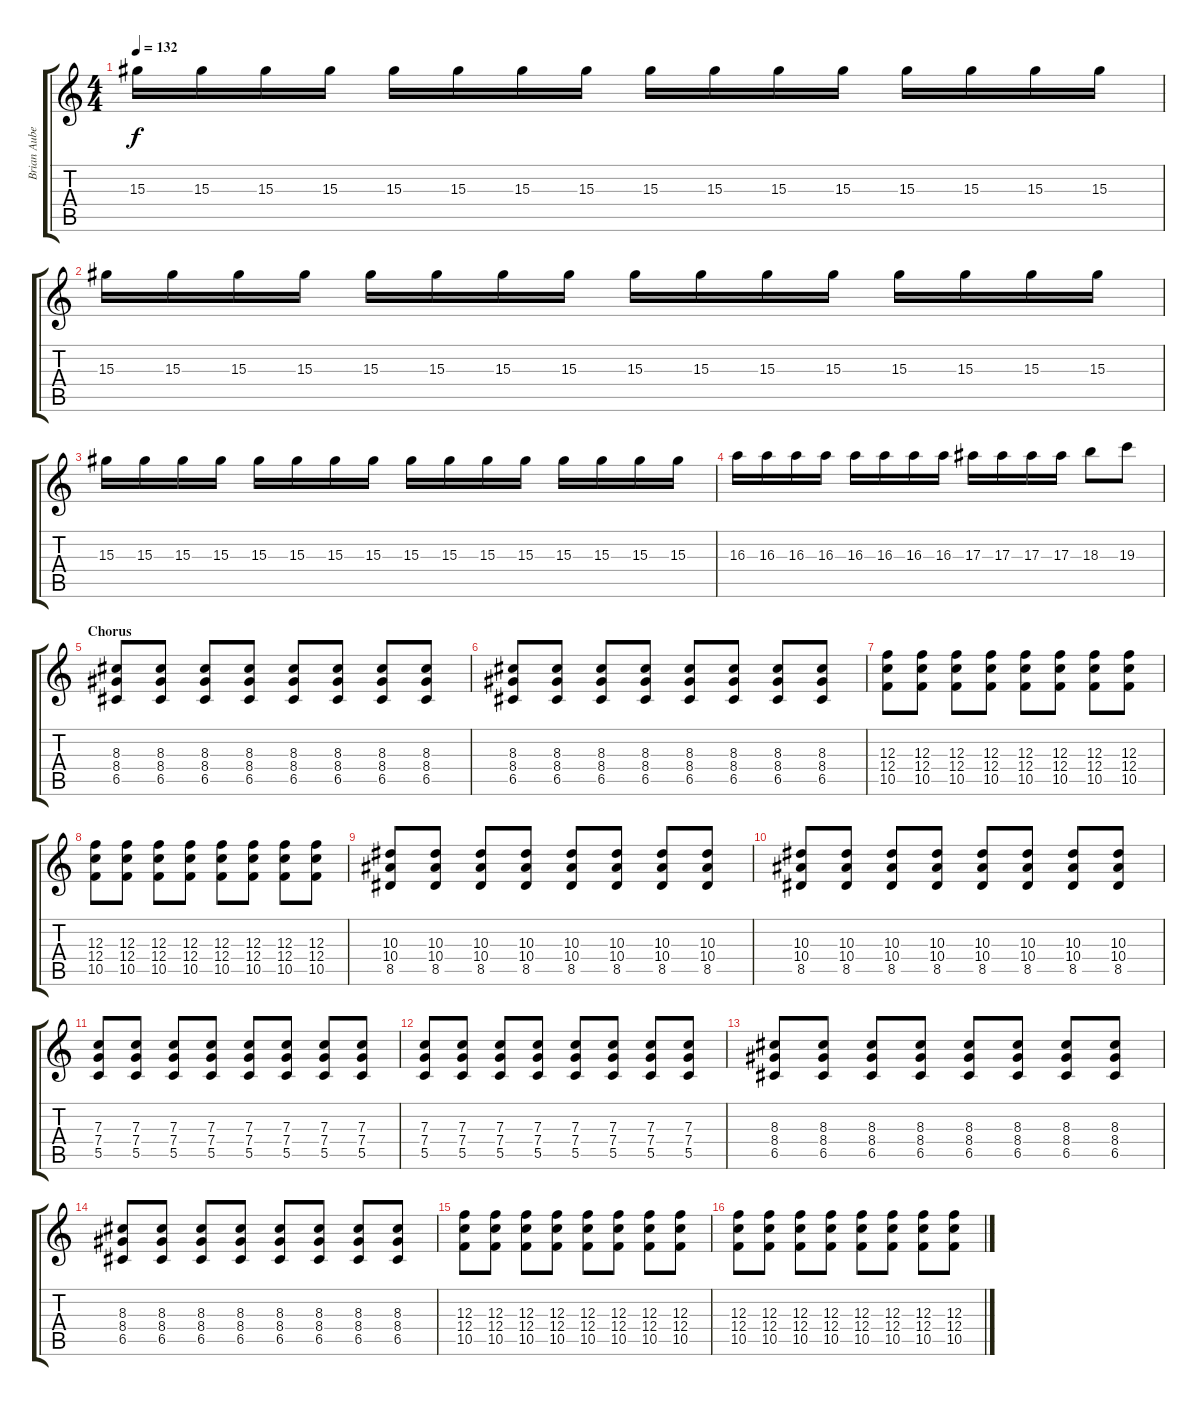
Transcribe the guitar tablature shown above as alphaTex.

\track ("Brian Aubert (Distortion)" "Brian Aube") {instrument distortionguitar}
\staff {score tabs}
\tuning (D4 A3 F3 C3 G2 C2) {hide}
\ts (4 4)
\tempo 132
\clef g2
\ks c
15.3.16{dy f} 15.3.16 15.3.16 15.3.16 15.3.16 15.3.16 15.3.16 15.3.16 15.3.16 15.3.16 15.3.16 15.3.16 15.3.16 15.3.16 15.3.16 15.3.16 |
15.3.16 15.3.16 15.3.16 15.3.16 15.3.16 15.3.16 15.3.16 15.3.16 15.3.16 15.3.16 15.3.16 15.3.16 15.3.16 15.3.16 15.3.16 15.3.16 |
15.3.16 15.3.16 15.3.16 15.3.16 15.3.16 15.3.16 15.3.16 15.3.16 15.3.16 15.3.16 15.3.16 15.3.16 15.3.16 15.3.16 15.3.16 15.3.16 |
16.3.16 16.3.16 16.3.16 16.3.16 16.3.16 16.3.16 16.3.16 16.3.16 17.3.16 17.3.16 17.3.16 17.3.16 18.3.8 19.3.8 |
\section ("" "Chorus")
(8.3 8.4 6.5).8 (8.3 8.4 6.5).8 (8.3 8.4 6.5).8 (8.3 8.4 6.5).8 (8.3 8.4 6.5).8 (8.3 8.4 6.5).8 (8.3 8.4 6.5).8 (8.3 8.4 6.5).8 |
(8.3 8.4 6.5).8 (8.3 8.4 6.5).8 (8.3 8.4 6.5).8 (8.3 8.4 6.5).8 (8.3 8.4 6.5).8 (8.3 8.4 6.5).8 (8.3 8.4 6.5).8 (8.3 8.4 6.5).8 |
(12.3 12.4 10.5).8 (12.3 12.4 10.5).8 (12.3 12.4 10.5).8 (12.3 12.4 10.5).8 (12.3 12.4 10.5).8 (12.3 12.4 10.5).8 (12.3 12.4 10.5).8 (12.3 12.4 10.5).8 |
(12.3 12.4 10.5).8 (12.3 12.4 10.5).8 (12.3 12.4 10.5).8 (12.3 12.4 10.5).8 (12.3 12.4 10.5).8 (12.3 12.4 10.5).8 (12.3 12.4 10.5).8 (12.3 12.4 10.5).8 |
(10.3 10.4 8.5).8 (10.3 10.4 8.5).8 (10.3 10.4 8.5).8 (10.3 10.4 8.5).8 (10.3 10.4 8.5).8 (10.3 10.4 8.5).8 (10.3 10.4 8.5).8 (10.3 10.4 8.5).8 |
(10.3 10.4 8.5).8 (10.3 10.4 8.5).8 (10.3 10.4 8.5).8 (10.3 10.4 8.5).8 (10.3 10.4 8.5).8 (10.3 10.4 8.5).8 (10.3 10.4 8.5).8 (10.3 10.4 8.5).8 |
(7.3 7.4 5.5).8 (7.3 7.4 5.5).8 (7.3 7.4 5.5).8 (7.3 7.4 5.5).8 (7.3 7.4 5.5).8 (7.3 7.4 5.5).8 (7.3 7.4 5.5).8 (7.3 7.4 5.5).8 |
(7.3 7.4 5.5).8 (7.3 7.4 5.5).8 (7.3 7.4 5.5).8 (7.3 7.4 5.5).8 (7.3 7.4 5.5).8 (7.3 7.4 5.5).8 (7.3 7.4 5.5).8 (7.3 7.4 5.5).8 |
(8.3 8.4 6.5).8 (8.3 8.4 6.5).8 (8.3 8.4 6.5).8 (8.3 8.4 6.5).8 (8.3 8.4 6.5).8 (8.3 8.4 6.5).8 (8.3 8.4 6.5).8 (8.3 8.4 6.5).8 |
(8.3 8.4 6.5).8 (8.3 8.4 6.5).8 (8.3 8.4 6.5).8 (8.3 8.4 6.5).8 (8.3 8.4 6.5).8 (8.3 8.4 6.5).8 (8.3 8.4 6.5).8 (8.3 8.4 6.5).8 |
(12.3 12.4 10.5).8 (12.3 12.4 10.5).8 (12.3 12.4 10.5).8 (12.3 12.4 10.5).8 (12.3 12.4 10.5).8 (12.3 12.4 10.5).8 (12.3 12.4 10.5).8 (12.3 12.4 10.5).8 |
(12.3 12.4 10.5).8 (12.3 12.4 10.5).8 (12.3 12.4 10.5).8 (12.3 12.4 10.5).8 (12.3 12.4 10.5).8 (12.3 12.4 10.5).8 (12.3 12.4 10.5).8 (12.3 12.4 10.5).8
